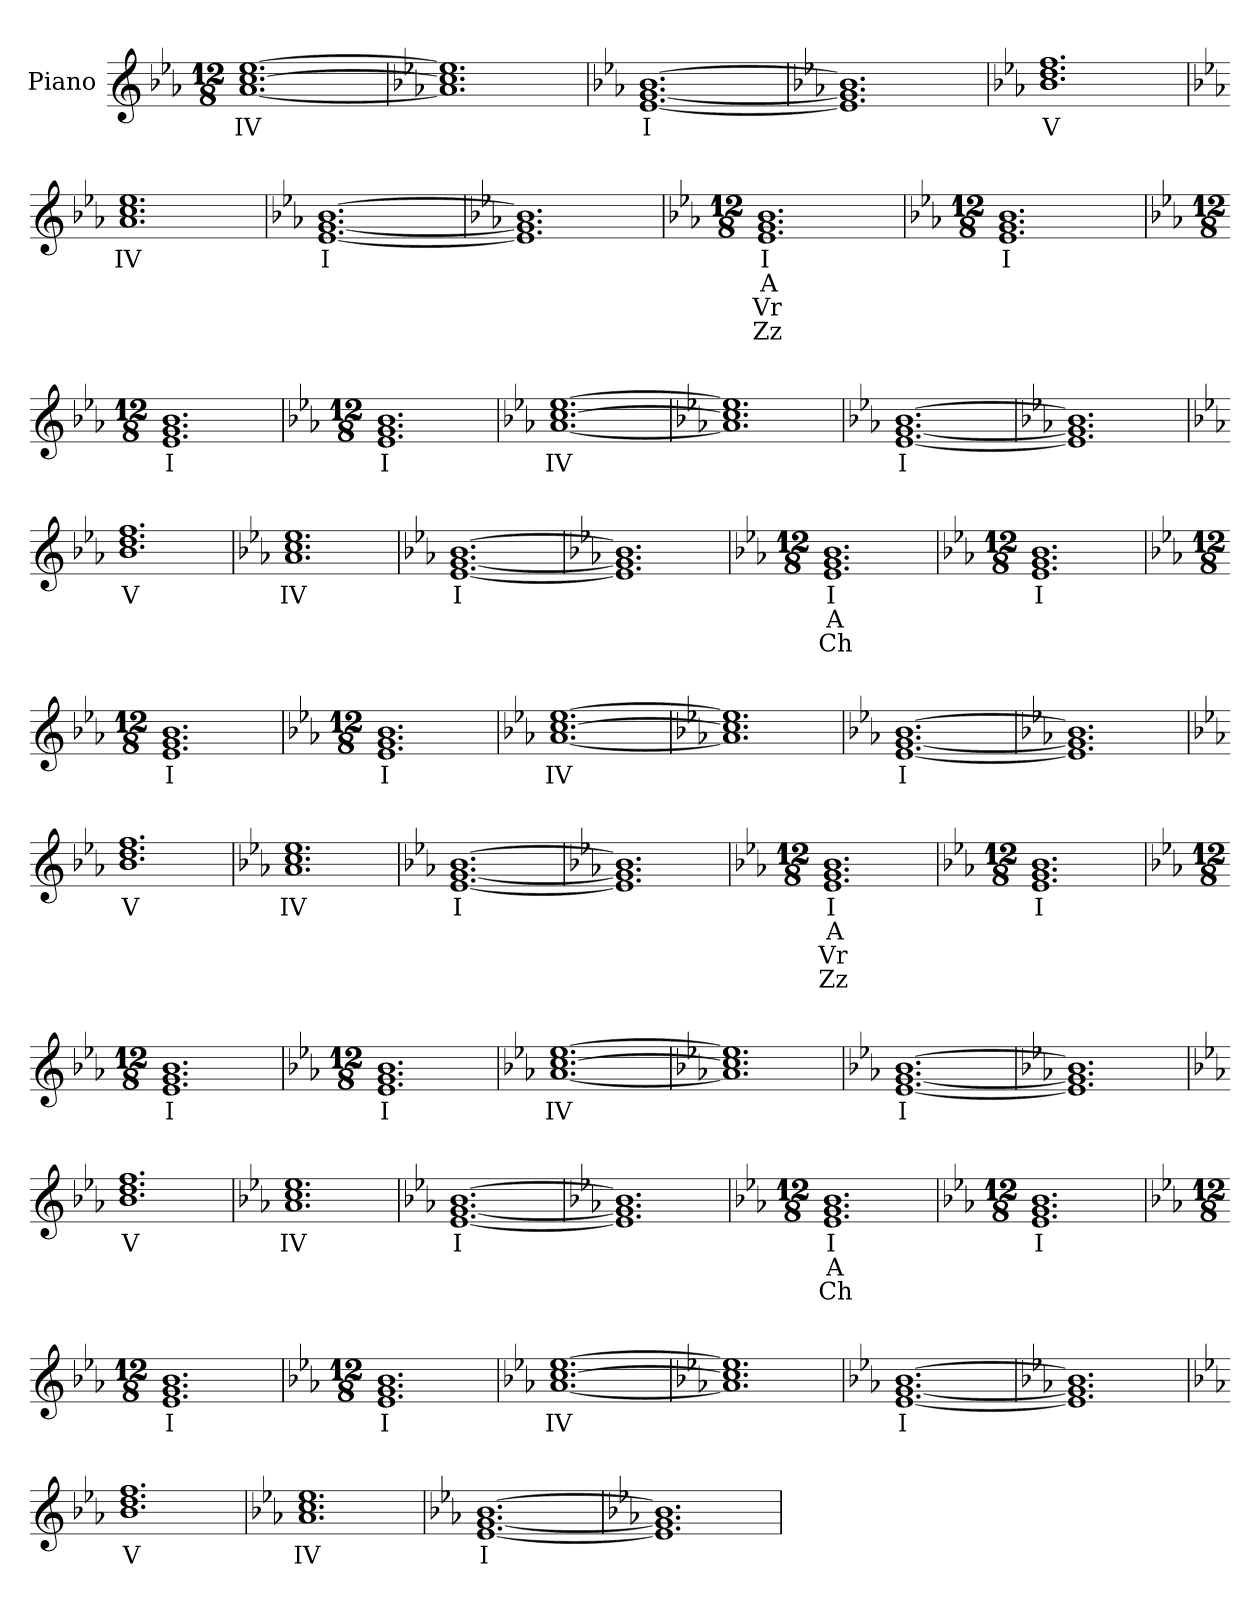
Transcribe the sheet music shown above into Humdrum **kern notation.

**kern	**text	**text	**text	**text
*part1	*part1	*part1	*part1	*part1
*staff1	*staff1	*staff1	*staff1	*staff1
*I"Piano	*	*	*	*
*I'Pno	*	*	*	*
*k[b-e-a-]	*	*	*	*
*E-:	*	*	*	*
*M12/8	*	*	*	*
=	=	=	=	=
[1.a- [1.cc [1.ee-	IV	.	.	.
=	=	=	=	=
*k[b-e-a-]	*	*	*	*
*E-:	*	*	*	*
1.a-] 1.cc] 1.ee-]	.	.	.	.
=	=	=	=	=
*k[b-e-a-]	*	*	*	*
*E-:	*	*	*	*
[1.e- [1.g [1.b-	I	.	.	.
=	=	=	=	=
*k[b-e-a-]	*	*	*	*
*E-:	*	*	*	*
1.e-] 1.g] 1.b-]	.	.	.	.
=	=	=	=	=
*k[b-e-a-]	*	*	*	*
*E-:	*	*	*	*
1.b- 1.dd 1.ff	V	.	.	.
=	=	=	=	=
*k[b-e-a-]	*	*	*	*
*E-:	*	*	*	*
1.a- 1.cc 1.ee-	IV	.	.	.
=	=	=	=	=
*k[b-e-a-]	*	*	*	*
*E-:	*	*	*	*
[1.e- [1.g [1.b-	I	.	.	.
=	=	=	=	=
*k[b-e-a-]	*	*	*	*
*E-:	*	*	*	*
1.e-] 1.g] 1.b-]	.	.	.	.
=	=	=	=	=
*k[b-e-a-]	*	*	*	*
*E-:	*	*	*	*
*M12/8	*	*	*	*
1.e- 1.g 1.b-	I	A	Vr	Zz
=	=	=	=	=
*k[b-e-a-]	*	*	*	*
*E-:	*	*	*	*
*M12/8	*	*	*	*
1.e- 1.g 1.b-	I	.	.	.
=	=	=	=	=
*k[b-e-a-]	*	*	*	*
*E-:	*	*	*	*
*M12/8	*	*	*	*
1.e- 1.g 1.b-	I	.	.	.
=	=	=	=	=
*k[b-e-a-]	*	*	*	*
*E-:	*	*	*	*
*M12/8	*	*	*	*
1.e- 1.g 1.b-	I	.	.	.
=	=	=	=	=
*k[b-e-a-]	*	*	*	*
*E-:	*	*	*	*
[1.a- [1.cc [1.ee-	IV	.	.	.
=	=	=	=	=
*k[b-e-a-]	*	*	*	*
*E-:	*	*	*	*
1.a-] 1.cc] 1.ee-]	.	.	.	.
=	=	=	=	=
*k[b-e-a-]	*	*	*	*
*E-:	*	*	*	*
[1.e- [1.g [1.b-	I	.	.	.
=	=	=	=	=
*k[b-e-a-]	*	*	*	*
*E-:	*	*	*	*
1.e-] 1.g] 1.b-]	.	.	.	.
=	=	=	=	=
*k[b-e-a-]	*	*	*	*
*E-:	*	*	*	*
1.b- 1.dd 1.ff	V	.	.	.
=	=	=	=	=
*k[b-e-a-]	*	*	*	*
*E-:	*	*	*	*
1.a- 1.cc 1.ee-	IV	.	.	.
=	=	=	=	=
*k[b-e-a-]	*	*	*	*
*E-:	*	*	*	*
[1.e- [1.g [1.b-	I	.	.	.
=	=	=	=	=
*k[b-e-a-]	*	*	*	*
*E-:	*	*	*	*
1.e-] 1.g] 1.b-]	.	.	.	.
=	=	=	=	=
*k[b-e-a-]	*	*	*	*
*E-:	*	*	*	*
*M12/8	*	*	*	*
1.e- 1.g 1.b-	I	A	Ch	.
=	=	=	=	=
*k[b-e-a-]	*	*	*	*
*E-:	*	*	*	*
*M12/8	*	*	*	*
1.e- 1.g 1.b-	I	.	.	.
=	=	=	=	=
*k[b-e-a-]	*	*	*	*
*E-:	*	*	*	*
*M12/8	*	*	*	*
1.e- 1.g 1.b-	I	.	.	.
=	=	=	=	=
*k[b-e-a-]	*	*	*	*
*E-:	*	*	*	*
*M12/8	*	*	*	*
1.e- 1.g 1.b-	I	.	.	.
=	=	=	=	=
*k[b-e-a-]	*	*	*	*
*E-:	*	*	*	*
[1.a- [1.cc [1.ee-	IV	.	.	.
=	=	=	=	=
*k[b-e-a-]	*	*	*	*
*E-:	*	*	*	*
1.a-] 1.cc] 1.ee-]	.	.	.	.
=	=	=	=	=
*k[b-e-a-]	*	*	*	*
*E-:	*	*	*	*
[1.e- [1.g [1.b-	I	.	.	.
=	=	=	=	=
*k[b-e-a-]	*	*	*	*
*E-:	*	*	*	*
1.e-] 1.g] 1.b-]	.	.	.	.
=	=	=	=	=
*k[b-e-a-]	*	*	*	*
*E-:	*	*	*	*
1.b- 1.dd 1.ff	V	.	.	.
=	=	=	=	=
*k[b-e-a-]	*	*	*	*
*E-:	*	*	*	*
1.a- 1.cc 1.ee-	IV	.	.	.
=	=	=	=	=
*k[b-e-a-]	*	*	*	*
*E-:	*	*	*	*
[1.e- [1.g [1.b-	I	.	.	.
=	=	=	=	=
*k[b-e-a-]	*	*	*	*
*E-:	*	*	*	*
1.e-] 1.g] 1.b-]	.	.	.	.
=	=	=	=	=
*k[b-e-a-]	*	*	*	*
*E-:	*	*	*	*
*M12/8	*	*	*	*
1.e- 1.g 1.b-	I	A	Vr	Zz
=	=	=	=	=
*k[b-e-a-]	*	*	*	*
*E-:	*	*	*	*
*M12/8	*	*	*	*
1.e- 1.g 1.b-	I	.	.	.
=	=	=	=	=
*k[b-e-a-]	*	*	*	*
*E-:	*	*	*	*
*M12/8	*	*	*	*
1.e- 1.g 1.b-	I	.	.	.
=	=	=	=	=
*k[b-e-a-]	*	*	*	*
*E-:	*	*	*	*
*M12/8	*	*	*	*
1.e- 1.g 1.b-	I	.	.	.
=	=	=	=	=
*k[b-e-a-]	*	*	*	*
*E-:	*	*	*	*
[1.a- [1.cc [1.ee-	IV	.	.	.
=	=	=	=	=
*k[b-e-a-]	*	*	*	*
*E-:	*	*	*	*
1.a-] 1.cc] 1.ee-]	.	.	.	.
=	=	=	=	=
*k[b-e-a-]	*	*	*	*
*E-:	*	*	*	*
[1.e- [1.g [1.b-	I	.	.	.
=	=	=	=	=
*k[b-e-a-]	*	*	*	*
*E-:	*	*	*	*
1.e-] 1.g] 1.b-]	.	.	.	.
=	=	=	=	=
*k[b-e-a-]	*	*	*	*
*E-:	*	*	*	*
1.b- 1.dd 1.ff	V	.	.	.
=	=	=	=	=
*k[b-e-a-]	*	*	*	*
*E-:	*	*	*	*
1.a- 1.cc 1.ee-	IV	.	.	.
=	=	=	=	=
*k[b-e-a-]	*	*	*	*
*E-:	*	*	*	*
[1.e- [1.g [1.b-	I	.	.	.
=	=	=	=	=
*k[b-e-a-]	*	*	*	*
*E-:	*	*	*	*
1.e-] 1.g] 1.b-]	.	.	.	.
=	=	=	=	=
*k[b-e-a-]	*	*	*	*
*E-:	*	*	*	*
*M12/8	*	*	*	*
1.e- 1.g 1.b-	I	A	Ch	.
=	=	=	=	=
*k[b-e-a-]	*	*	*	*
*E-:	*	*	*	*
*M12/8	*	*	*	*
1.e- 1.g 1.b-	I	.	.	.
=	=	=	=	=
*k[b-e-a-]	*	*	*	*
*E-:	*	*	*	*
*M12/8	*	*	*	*
1.e- 1.g 1.b-	I	.	.	.
=	=	=	=	=
*k[b-e-a-]	*	*	*	*
*E-:	*	*	*	*
*M12/8	*	*	*	*
1.e- 1.g 1.b-	I	.	.	.
=	=	=	=	=
*k[b-e-a-]	*	*	*	*
*E-:	*	*	*	*
[1.a- [1.cc [1.ee-	IV	.	.	.
=	=	=	=	=
*k[b-e-a-]	*	*	*	*
*E-:	*	*	*	*
1.a-] 1.cc] 1.ee-]	.	.	.	.
=	=	=	=	=
*k[b-e-a-]	*	*	*	*
*E-:	*	*	*	*
[1.e- [1.g [1.b-	I	.	.	.
=	=	=	=	=
*k[b-e-a-]	*	*	*	*
*E-:	*	*	*	*
1.e-] 1.g] 1.b-]	.	.	.	.
=	=	=	=	=
*k[b-e-a-]	*	*	*	*
*E-:	*	*	*	*
1.b- 1.dd 1.ff	V	.	.	.
=	=	=	=	=
*k[b-e-a-]	*	*	*	*
*E-:	*	*	*	*
1.a- 1.cc 1.ee-	IV	.	.	.
=	=	=	=	=
*k[b-e-a-]	*	*	*	*
*E-:	*	*	*	*
[1.e- [1.g [1.b-	I	.	.	.
=	=	=	=	=
*k[b-e-a-]	*	*	*	*
*E-:	*	*	*	*
1.e-] 1.g] 1.b-]	.	.	.	.
=	=	=	=	=
*-	*-	*-	*-	*-
